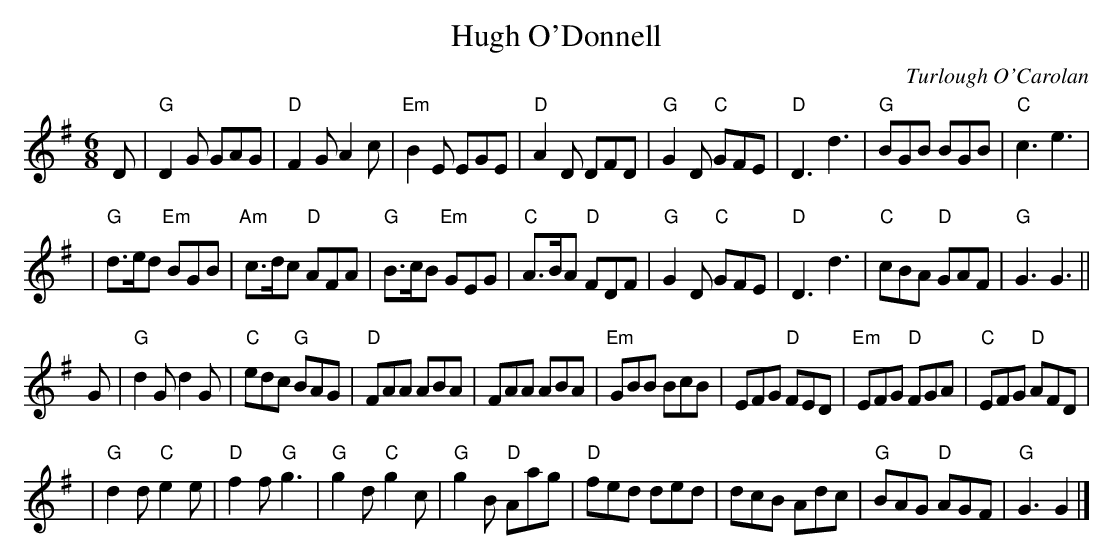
X:1
T: Hugh O'Donnell
C: Turlough O'Carolan
M: 6/8
L: 1/8
K: G
D \
| "G"D2G GAG | "D"F2G A2c | "Em"B2E EGE | "D"A2D DFD \
| "G"G2D "C"GFE | "D"D3 d3 | "G"BGB BGB | "C"c3 e3 |
| "G"d>ed "Em"BGB | "Am"c>dc "D"AFA | "G"B>cB "Em"GEG | "C"A>BA "D"FDF \
| "G"G2D "C"GFE | "D"D3 d3 | "C"cBA "D"GAF | "G"G3 G3 ||
G \
| "G"d2G d2G | "C"edc "G"BAG | "D"FAA ABA | FAA ABA \
| "Em"GBB BcB | EFG "D"FED | "Em"EFG "D"FGA | "C"EFG "D"AFD |
| "G"d2d "C"e2e | "D"f2f "G"g3 | "G"g2d "C"g2c | "G"g2B "D"Aag \
| "D"fed ded | dcB Adc | "G"BAG "D"AGF | "G"G3 G2 |]
